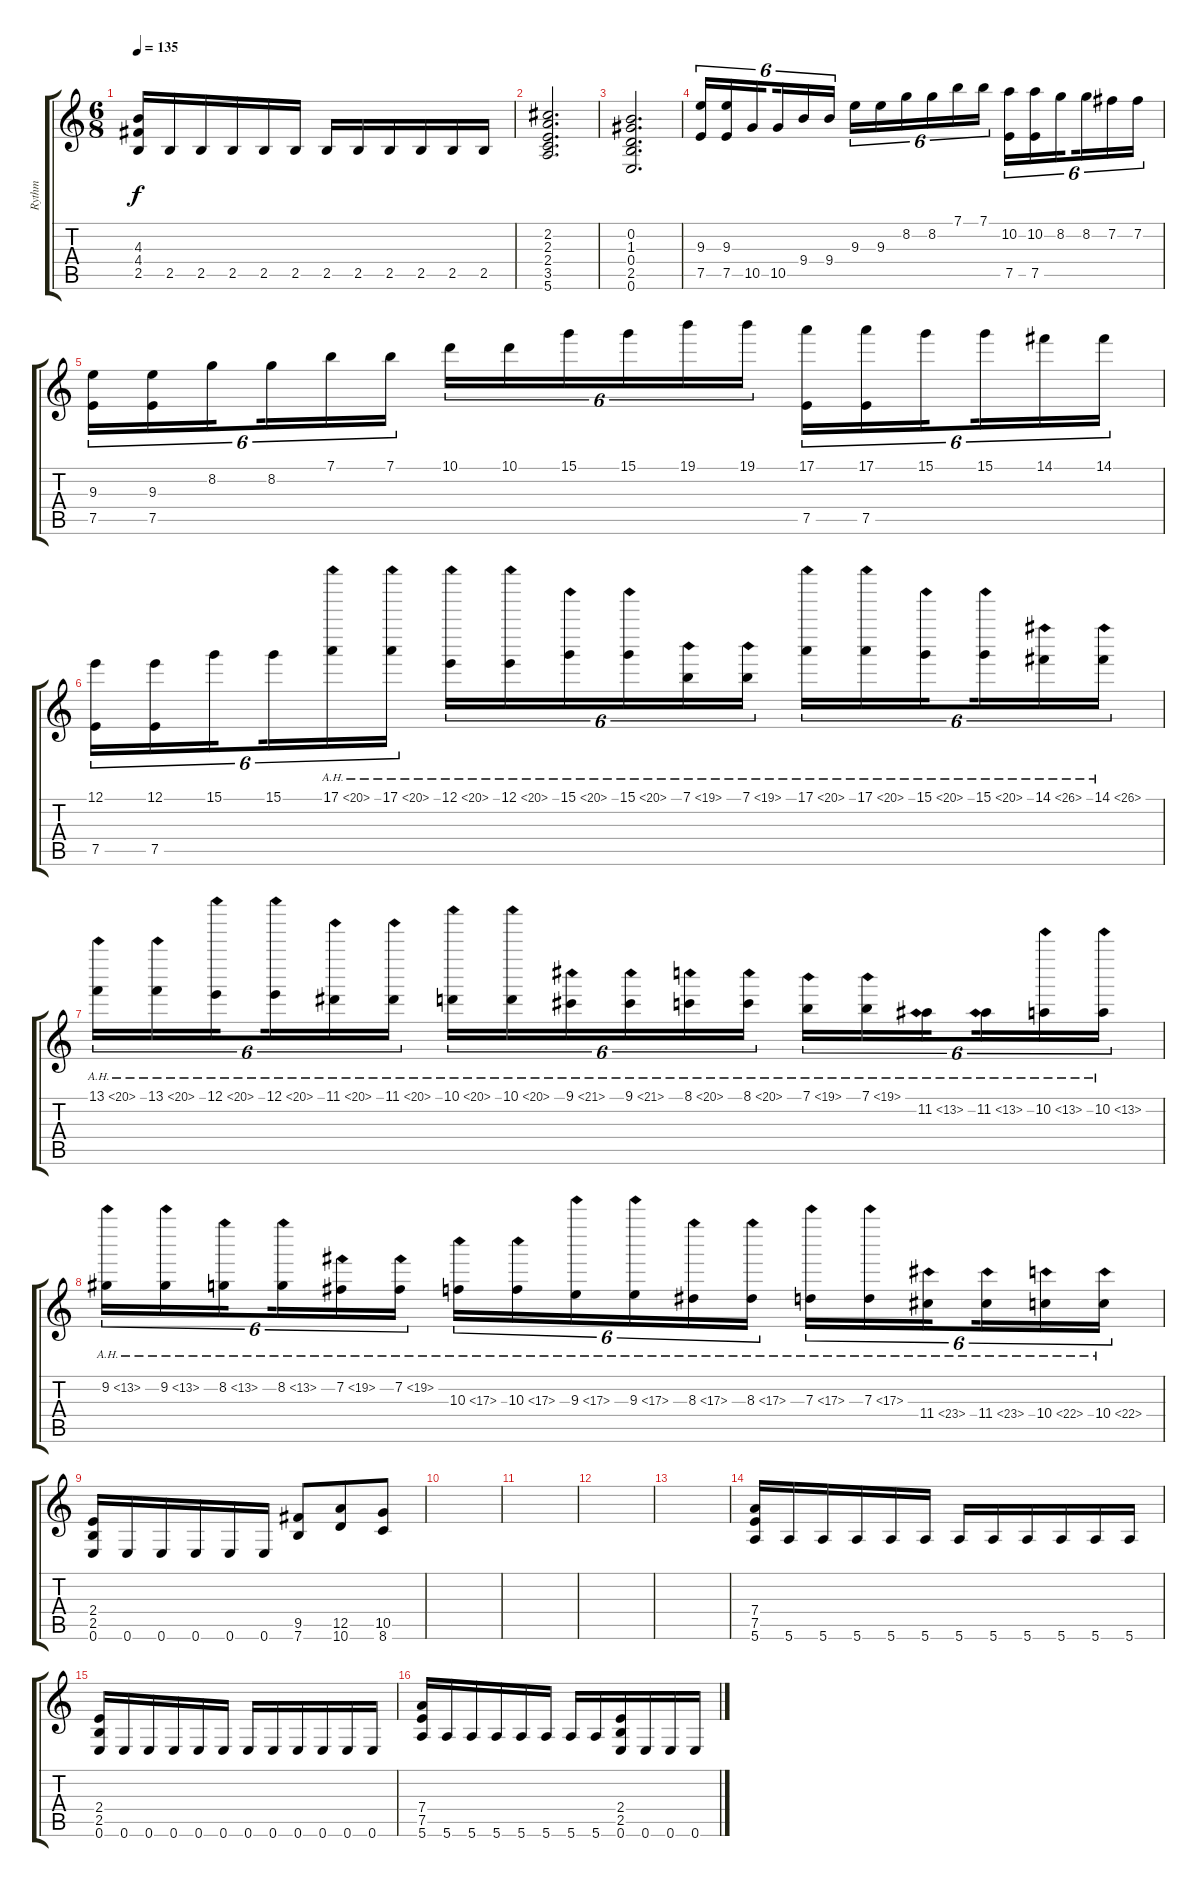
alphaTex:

\track ("Rythm" "Rythm") {instrument distortionguitar}
\staff {score tabs}
\tuning (E4 B3 G3 D3 A2 E2) {hide}
\ts (6 8)
\tempo 135
\clef g2
\ks c
(4.3 4.4 2.5).16{dy f} 2.5.16 2.5.16 2.5.16 2.5.16 2.5.16 2.5.16 2.5.16 2.5.16 2.5.16 2.5.16 2.5.16 |
(2.2 2.3 2.4 3.5 5.6).2{d} |
(0.2 1.3 0.4 2.5 0.6).2{d} |
(9.3 7.5).16{tu (6 4)} (9.3 7.5).16{tu (6 4)} 10.5.16{tu (6 4) beam splitsecondary} 10.5.16{tu (6 4)} 9.4.16{tu (6 4)} 9.4.16{tu (6 4) beam splitsecondary} 9.3.16{tu (6 4)} 9.3.16{tu (6 4)} 8.2.16{tu (6 4)} 8.2.16{tu (6 4)} 7.1.16{tu (6 4)} 7.1.16{tu (6 4) beam splitsecondary} (10.2 7.5).16{tu (6 4)} (10.2 7.5).16{tu (6 4)} 8.2.16{tu (6 4) beam splitsecondary} 8.2.16{tu (6 4)} 7.2.16{tu (6 4)} 7.2.16{tu (6 4)} |
(9.3 7.5).16{tu (6 4)} (9.3 7.5).16{tu (6 4)} 8.2.16{tu (6 4) beam splitsecondary} 8.2.16{tu (6 4)} 7.1.16{tu (6 4)} 7.1.16{tu (6 4) beam splitsecondary} 10.1.16{tu (6 4)} 10.1.16{tu (6 4)} 15.1.16{tu (6 4)} 15.1.16{tu (6 4)} 19.1.16{tu (6 4)} 19.1.16{tu (6 4) beam splitsecondary} (17.1 7.5).16{tu (6 4)} (17.1 7.5).16{tu (6 4)} 15.1.16{tu (6 4) beam splitsecondary} 15.1.16{tu (6 4)} 14.1.16{tu (6 4)} 14.1.16{tu (6 4)} |
(12.1 7.5).16{tu (6 4)} (12.1 7.5).16{tu (6 4)} 15.1.16{tu (6 4) beam splitsecondary} 15.1.16{tu (6 4)} 17.1{ah 3}.16{tu (6 4)} 17.1{ah 3}.16{tu (6 4) beam splitsecondary} 12.1{ah 8}.16{tu (6 4)} 12.1{ah 8}.16{tu (6 4)} 15.1{ah 5}.16{tu (6 4)} 15.1{ah 5}.16{tu (6 4)} 7.1{ah 12}.16{tu (6 4)} 7.1{ah 12}.16{tu (6 4) beam splitsecondary} 17.1{ah 3}.16{tu (6 4)} 17.1{ah 3}.16{tu (6 4)} 15.1{ah 5}.16{tu (6 4) beam splitsecondary} 15.1{ah 5}.16{tu (6 4)} 14.1{ah 12}.16{tu (6 4)} 14.1{ah 12}.16{tu (6 4)} |
13.1{ah 7}.16{tu (6 4)} 13.1{ah 7}.16{tu (6 4)} 12.1{ah 8}.16{tu (6 4) beam splitsecondary} 12.1{ah 8}.16{tu (6 4)} 11.1{ah 9}.16{tu (6 4)} 11.1{ah 9}.16{tu (6 4) beam splitsecondary} 10.1{ah 10}.16{tu (6 4)} 10.1{ah 10}.16{tu (6 4)} 9.1{ah 12}.16{tu (6 4)} 9.1{ah 12}.16{tu (6 4)} 8.1{ah 12}.16{tu (6 4)} 8.1{ah 12}.16{tu (6 4) beam splitsecondary} 7.1{ah 12}.16{tu (6 4)} 7.1{ah 12}.16{tu (6 4)} 11.2{ah 2}.16{tu (6 4) beam splitsecondary} 11.2{ah 2}.16{tu (6 4)} 10.2{ah 3}.16{tu (6 4)} 10.2{ah 3}.16{tu (6 4)} |
9.2{ah 4}.16{tu (6 4)} 9.2{ah 4}.16{tu (6 4)} 8.2{ah 5}.16{tu (6 4) beam splitsecondary} 8.2{ah 5}.16{tu (6 4)} 7.2{ah 12}.16{tu (6 4)} 7.2{ah 12}.16{tu (6 4) beam splitsecondary} 10.3{ah 7}.16{tu (6 4)} 10.3{ah 7}.16{tu (6 4)} 9.3{ah 8}.16{tu (6 4)} 9.3{ah 8}.16{tu (6 4)} 8.3{ah 9}.16{tu (6 4)} 8.3{ah 9}.16{tu (6 4) beam splitsecondary} 7.3{ah 10}.16{tu (6 4)} 7.3{ah 10}.16{tu (6 4)} 11.4{ah 12}.16{tu (6 4) beam splitsecondary} 11.4{ah 12}.16{tu (6 4)} 10.4{ah 12}.16{tu (6 4)} 10.4{ah 12}.16{tu (6 4)} |
(2.4 2.5 0.6).16 0.6.16 0.6.16 0.6.16 0.6.16 0.6.16 (9.5 7.6).8 (12.5 10.6).8 (10.5 8.6).8 |
|
|
|
|
(7.4 7.5 5.6).16 5.6.16 5.6.16 5.6.16 5.6.16 5.6.16 5.6.16 5.6.16 5.6.16 5.6.16 5.6.16 5.6.16 |
(2.4 2.5 0.6).16 0.6.16 0.6.16 0.6.16 0.6.16 0.6.16 0.6.16 0.6.16 0.6.16 0.6.16 0.6.16 0.6.16 |
(7.4 7.5 5.6).16 5.6.16 5.6.16 5.6.16 5.6.16 5.6.16 5.6.16 5.6.16 (2.4 2.5 0.6).16 0.6.16 0.6.16 0.6.16
